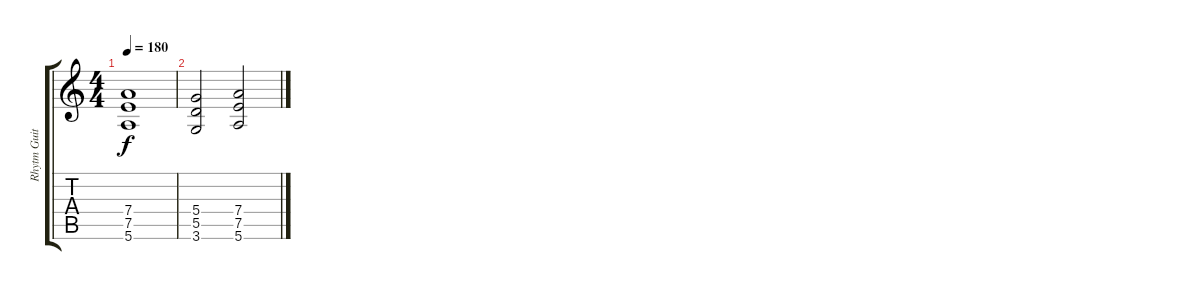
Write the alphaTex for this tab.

\track ("Rhytm Guitar" "Rhytm Guit") {instrument distortionguitar}
\staff {score tabs}
\tuning (E4 B3 G3 D3 A2 E2) {hide}
\ts (4 4)
\tempo 180
\clef g2
\ks c
(7.4 7.5 5.6).1{dy f} |
(5.4 5.5 3.6).2 (7.4 7.5 5.6).2
